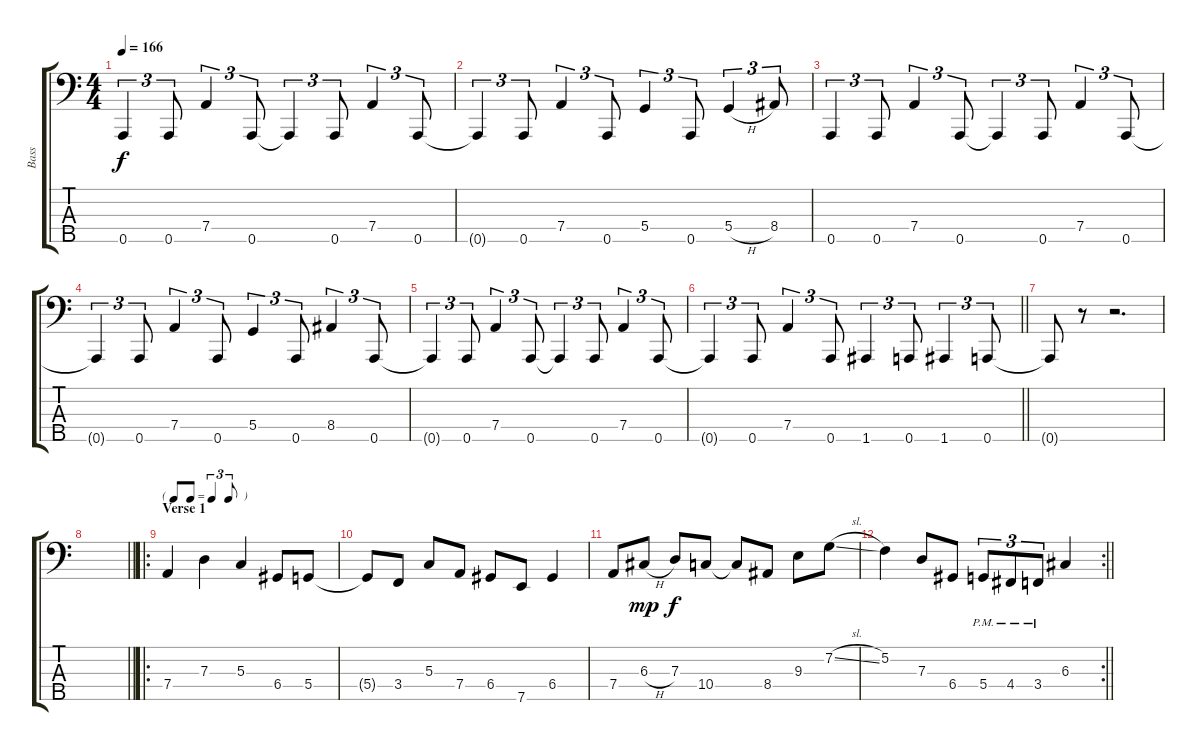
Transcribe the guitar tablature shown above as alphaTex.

\track ("Bass" "Bass") {instrument slapbass2}
\staff {score tabs}
\tuning (F2 C2 G1 D1 A0) {hide}
\ts (4 4)
\tempo 166
\clef f4
\ks c
0.5{t}.4{tu (3 2) dy f} 0.5.8{tu (3 2)} 7.4.4{tu (3 2)} 0.5.8{tu (3 2)} 0.5{t}.4{tu (3 2)} 0.5.8{tu (3 2)} 7.4.4{tu (3 2)} 0.5.8{tu (3 2)} |
0.5{t}.4{tu (3 2)} 0.5.8{tu (3 2)} 7.4.4{tu (3 2)} 0.5.8{tu (3 2)} 5.4.4{tu (3 2)} 0.5.8{tu (3 2)} 5.4{h}.4{tu (3 2)} 8.4.8{tu (3 2)} |
0.5.4{tu (3 2)} 0.5.8{tu (3 2)} 7.4.4{tu (3 2)} 0.5.8{tu (3 2)} 0.5{t}.4{tu (3 2)} 0.5.8{tu (3 2)} 7.4.4{tu (3 2)} 0.5.8{tu (3 2)} |
0.5{t}.4{tu (3 2)} 0.5.8{tu (3 2)} 7.4.4{tu (3 2)} 0.5.8{tu (3 2)} 5.4.4{tu (3 2)} 0.5.8{tu (3 2)} 8.4.4{tu (3 2)} 0.5.8{tu (3 2)} |
0.5{t}.4{tu (3 2)} 0.5.8{tu (3 2)} 7.4.4{tu (3 2)} 0.5.8{tu (3 2)} 0.5{t}.4{tu (3 2)} 0.5.8{tu (3 2)} 7.4.4{tu (3 2)} 0.5.8{tu (3 2)} |
\barLineRight lightlight
0.5{t}.4{tu (3 2)} 0.5.8{tu (3 2)} 7.4.4{tu (3 2)} 0.5.8{tu (3 2)} 1.5.4{tu (3 2)} 0.5.8{tu (3 2)} 1.5.4{tu (3 2)} 0.5.8{tu (3 2)} |
\section ("" "")
0.5{t}.8 r.8 r.2{d} |
\barLineRight lightlight
|
\ro
\tf triplet8th
\section ("" "Verse 1")
7.4.4{volume 16 instrument electricbassfinger} 7.3.4 5.3.4 6.4.8 5.4.8 |
5.4{t}.8 3.4.8 5.3.8 7.4.8 6.4.8 7.5.8 6.4.4 |
7.4.8 6.3{h}.8{dy mp} 7.3.8{dy f} 10.4.8 10.4{t}.8 8.4.8 9.3.8 7.2{sl}.8 |
\rc 2
\barLineRight lightlight
5.2.4 7.3.8 6.4.8 5.4{pm}.8{tu (3 2)} 4.4{pm}.8{tu (3 2)} 3.4{pm}.8{tu (3 2)} 6.3.4
